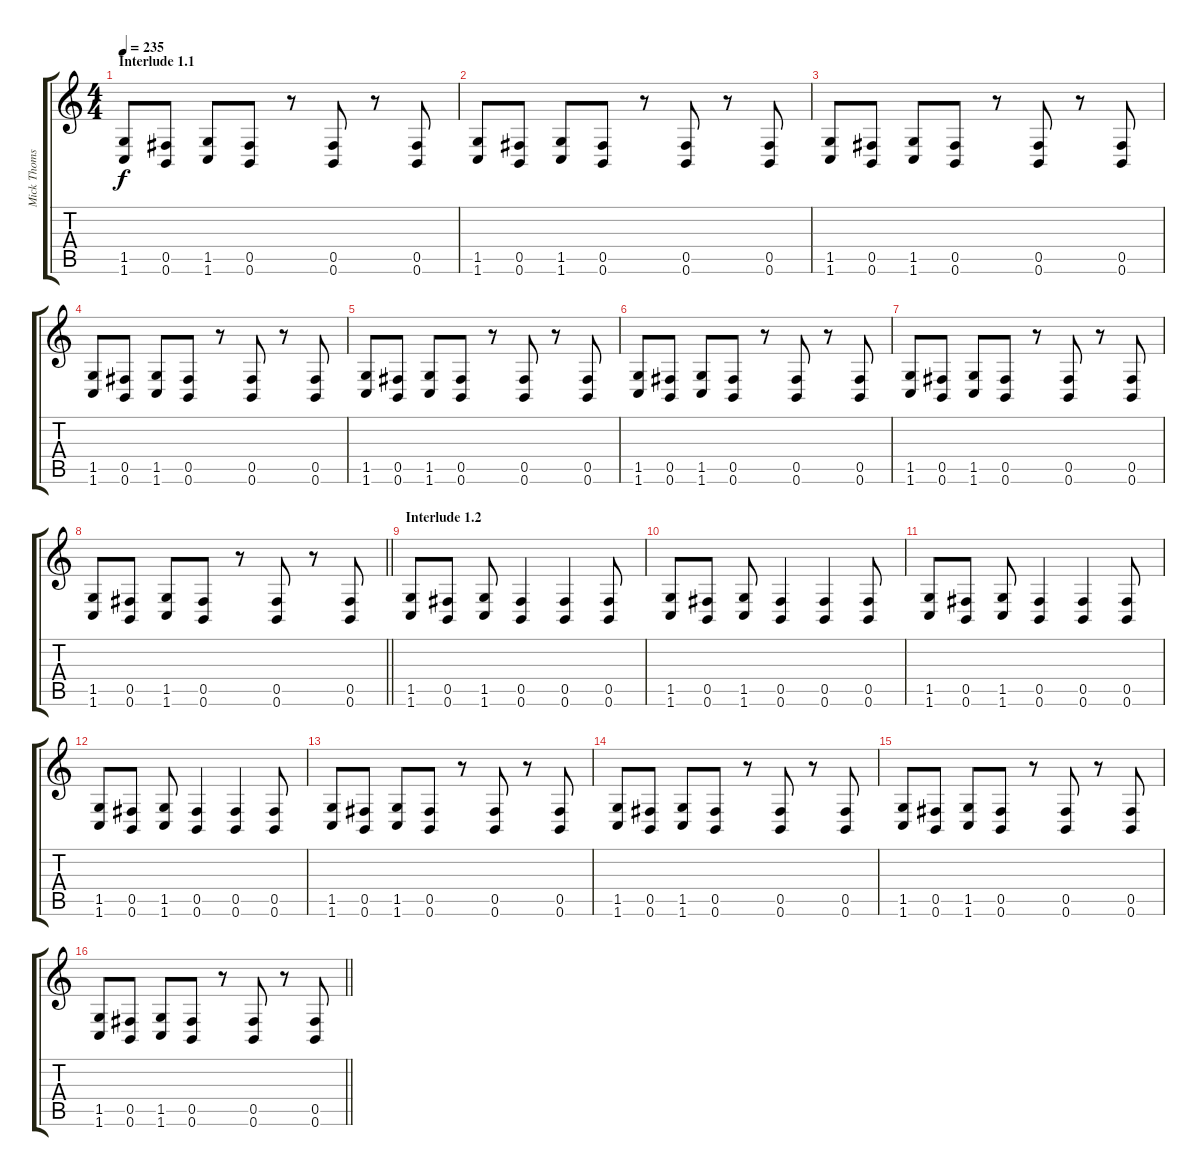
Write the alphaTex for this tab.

\track ("Mick Thomson" "Mick Thoms") {instrument distortionguitar}
\staff {score tabs}
\tuning (Db4 Ab3 E3 B2 Gb2 B1) {hide}
\ts (4 4)
\section ("" "Interlude 1.1")
\tempo 235
\clef g2
\ks c
(1.5 1.6).8{dy f} (0.5 0.6).8 (1.5 1.6).8 (0.5 0.6).8 r.8 (0.5 0.6).8 r.8 (0.5 0.6).8 |
(1.5 1.6).8 (0.5 0.6).8 (1.5 1.6).8 (0.5 0.6).8 r.8 (0.5 0.6).8 r.8 (0.5 0.6).8 |
(1.5 1.6).8 (0.5 0.6).8 (1.5 1.6).8 (0.5 0.6).8 r.8 (0.5 0.6).8 r.8 (0.5 0.6).8 |
(1.5 1.6).8 (0.5 0.6).8 (1.5 1.6).8 (0.5 0.6).8 r.8 (0.5 0.6).8 r.8 (0.5 0.6).8 |
(1.5 1.6).8 (0.5 0.6).8 (1.5 1.6).8 (0.5 0.6).8 r.8 (0.5 0.6).8 r.8 (0.5 0.6).8 |
(1.5 1.6).8 (0.5 0.6).8 (1.5 1.6).8 (0.5 0.6).8 r.8 (0.5 0.6).8 r.8 (0.5 0.6).8 |
(1.5 1.6).8 (0.5 0.6).8 (1.5 1.6).8 (0.5 0.6).8 r.8 (0.5 0.6).8 r.8 (0.5 0.6).8 |
\barLineRight lightlight
(1.5 1.6).8 (0.5 0.6).8 (1.5 1.6).8 (0.5 0.6).8 r.8 (0.5 0.6).8 r.8 (0.5 0.6).8 |
\section ("" "Interlude 1.2")
(1.5 1.6).8 (0.5 0.6).8 (1.5 1.6).8 (0.5 0.6).4 (0.5 0.6).4 (0.5 0.6).8 |
(1.5 1.6).8 (0.5 0.6).8 (1.5 1.6).8 (0.5 0.6).4 (0.5 0.6).4 (0.5 0.6).8 |
(1.5 1.6).8 (0.5 0.6).8 (1.5 1.6).8 (0.5 0.6).4 (0.5 0.6).4 (0.5 0.6).8 |
(1.5 1.6).8 (0.5 0.6).8 (1.5 1.6).8 (0.5 0.6).4 (0.5 0.6).4 (0.5 0.6).8 |
(1.5 1.6).8 (0.5 0.6).8 (1.5 1.6).8 (0.5 0.6).8 r.8 (0.5 0.6).8 r.8 (0.5 0.6).8 |
(1.5 1.6).8 (0.5 0.6).8 (1.5 1.6).8 (0.5 0.6).8 r.8 (0.5 0.6).8 r.8 (0.5 0.6).8 |
(1.5 1.6).8 (0.5 0.6).8 (1.5 1.6).8 (0.5 0.6).8 r.8 (0.5 0.6).8 r.8 (0.5 0.6).8 |
\barLineRight lightlight
(1.5 1.6).8 (0.5 0.6).8 (1.5 1.6).8 (0.5 0.6).8 r.8 (0.5 0.6).8 r.8 (0.5 0.6).8
